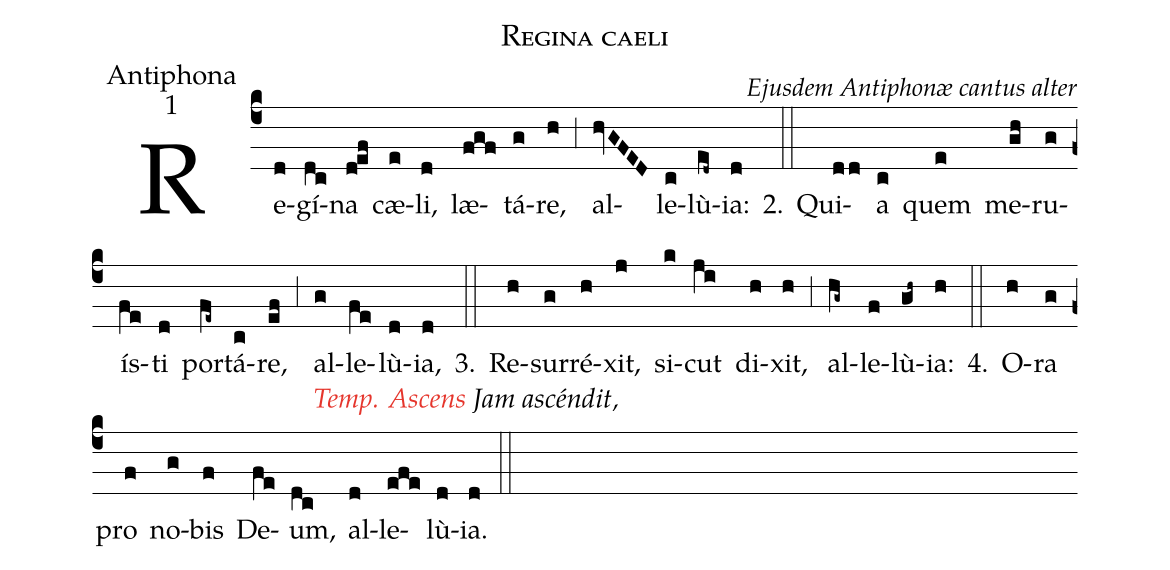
name:Regina caeli;
office-part:Antiphona;
mode:1;
commentary:Ejusdem Antiphonæ cantus alter;
%%
(c4)
Re(d)gí(dc)na(d!ef) cæ(e)li,(d) læ(fgf)tá(g)re,(h) (,3) al-(hvGFED)le(c)lù(ed~)ia:(d) 2.(::) Qui(dd)a(c) quem(e) me(gh)ru(g)ís(fe)ti(d) por(fe~)tá(c)re,(ef) (,3) al-[<c>Temp. Ascens</c> Jam ascéndit,](g)le(fe)lù(d)ia,(d) 3.(::) Re-(h)sur(g)ré(h)xit,(j) si(k)cut(ji) di(h)xit,(h) (,3) al-(hg~)le(f)lù(gh~)ia:(h) 4.(::) O-(h)ra(g) pro(f) no-(g)bis(f) De(fe)um,(dc) al-(d)le(efe)lù(d)ia.(d) (::)
